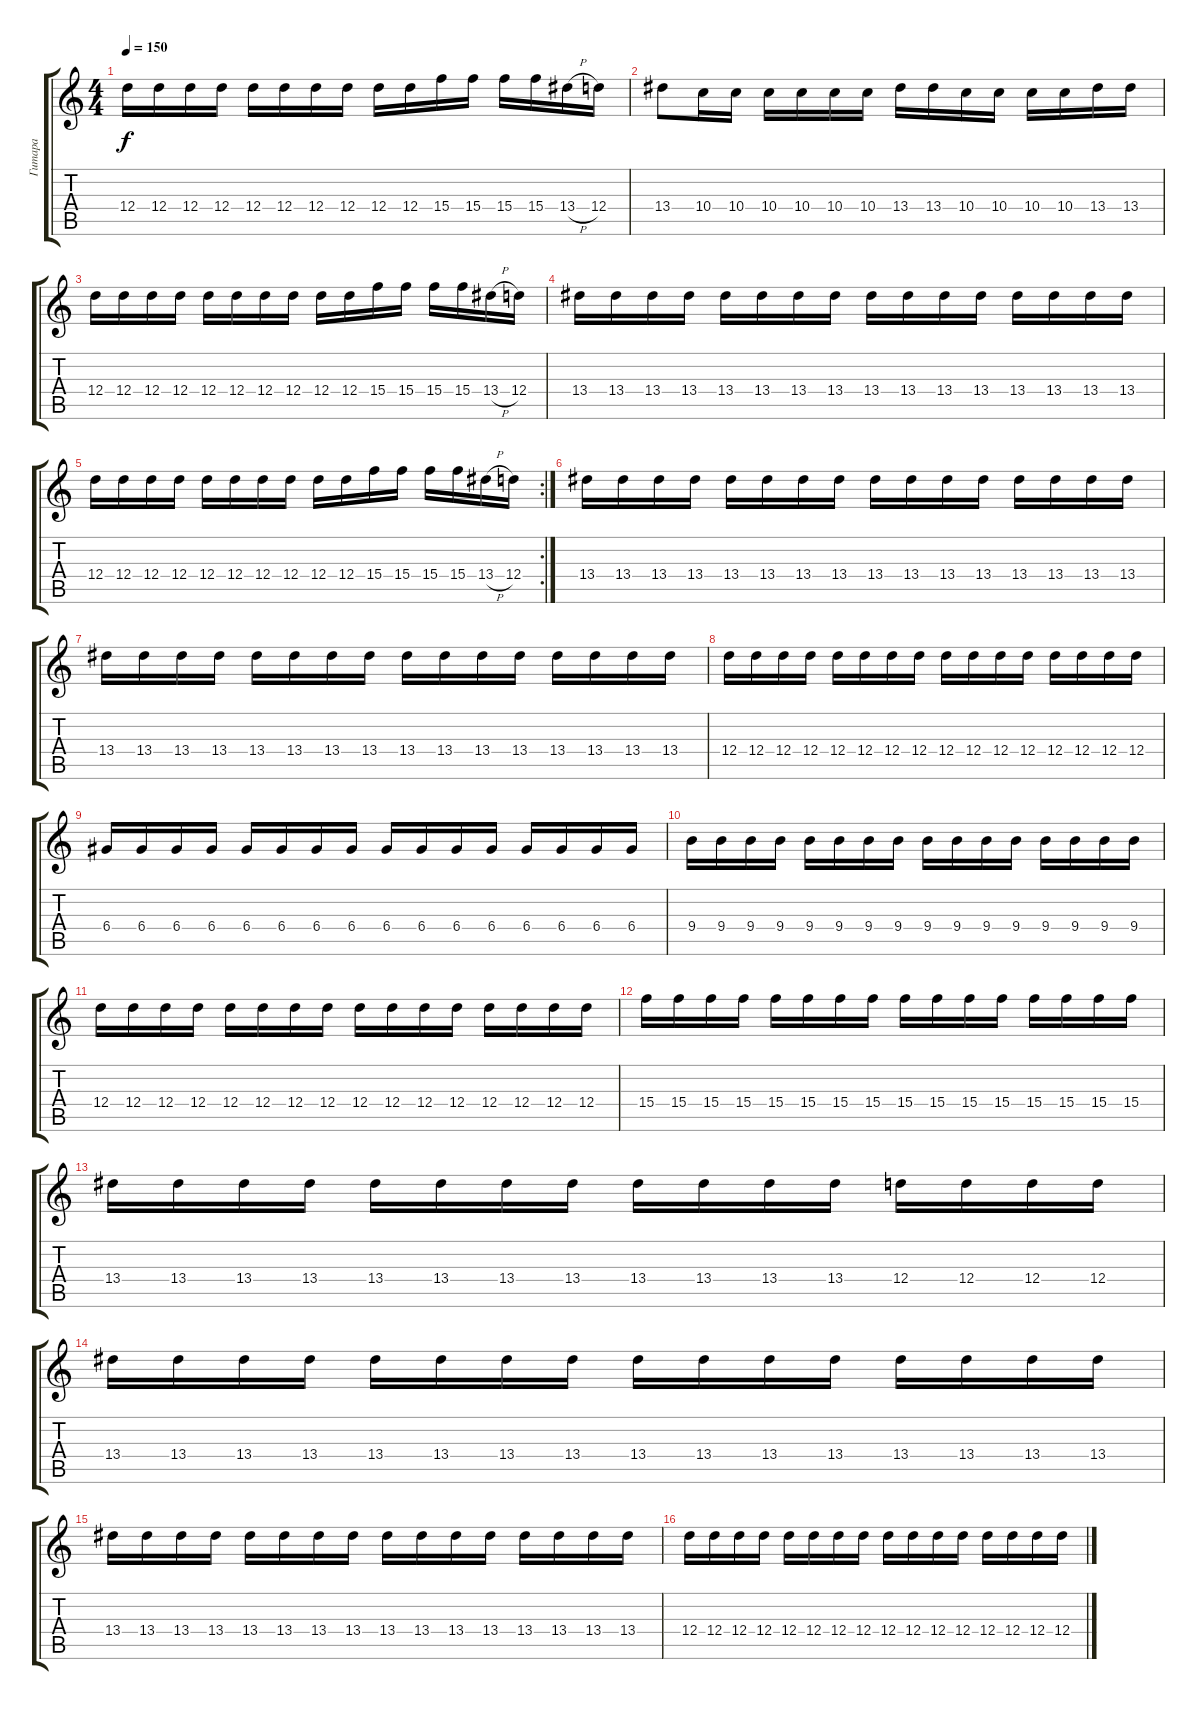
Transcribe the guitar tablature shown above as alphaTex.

\track ("Гитара" "Гитара") {instrument distortionguitar}
\staff {score tabs}
\tuning (E4 B3 G3 D3 A2 E2) {hide}
\ts (4 4)
\tempo 150
\clef g2
\ks c
12.4.16{dy f} 12.4.16 12.4.16 12.4.16 12.4.16 12.4.16 12.4.16 12.4.16 12.4.16 12.4.16 15.4.16 15.4.16 15.4.16 15.4.16 13.4{h}.16 12.4.16 |
13.4.8 10.4.16 10.4.16 10.4.16 10.4.16 10.4.16 10.4.16 13.4.16 13.4.16 10.4.16 10.4.16 10.4.16 10.4.16 13.4.16 13.4.16 |
12.4.16 12.4.16 12.4.16 12.4.16 12.4.16 12.4.16 12.4.16 12.4.16 12.4.16 12.4.16 15.4.16 15.4.16 15.4.16 15.4.16 13.4{h}.16 12.4.16 |
13.4.16 13.4.16 13.4.16 13.4.16 13.4.16 13.4.16 13.4.16 13.4.16 13.4.16 13.4.16 13.4.16 13.4.16 13.4.16 13.4.16 13.4.16 13.4.16 |
\rc 2
12.4.16 12.4.16 12.4.16 12.4.16 12.4.16 12.4.16 12.4.16 12.4.16 12.4.16 12.4.16 15.4.16 15.4.16 15.4.16 15.4.16 13.4{h}.16 12.4.16 |
13.4.16 13.4.16 13.4.16 13.4.16 13.4.16 13.4.16 13.4.16 13.4.16 13.4.16 13.4.16 13.4.16 13.4.16 13.4.16 13.4.16 13.4.16 13.4.16 |
13.4.16 13.4.16 13.4.16 13.4.16 13.4.16 13.4.16 13.4.16 13.4.16 13.4.16 13.4.16 13.4.16 13.4.16 13.4.16 13.4.16 13.4.16 13.4.16 |
12.4.16 12.4.16 12.4.16 12.4.16 12.4.16 12.4.16 12.4.16 12.4.16 12.4.16 12.4.16 12.4.16 12.4.16 12.4.16 12.4.16 12.4.16 12.4.16 |
6.4.16 6.4.16 6.4.16 6.4.16 6.4.16 6.4.16 6.4.16 6.4.16 6.4.16 6.4.16 6.4.16 6.4.16 6.4.16 6.4.16 6.4.16 6.4.16 |
9.4.16 9.4.16 9.4.16 9.4.16 9.4.16 9.4.16 9.4.16 9.4.16 9.4.16 9.4.16 9.4.16 9.4.16 9.4.16 9.4.16 9.4.16 9.4.16 |
12.4.16 12.4.16 12.4.16 12.4.16 12.4.16 12.4.16 12.4.16 12.4.16 12.4.16 12.4.16 12.4.16 12.4.16 12.4.16 12.4.16 12.4.16 12.4.16 |
15.4.16 15.4.16 15.4.16 15.4.16 15.4.16 15.4.16 15.4.16 15.4.16 15.4.16 15.4.16 15.4.16 15.4.16 15.4.16 15.4.16 15.4.16 15.4.16 |
13.4.16 13.4.16 13.4.16 13.4.16 13.4.16 13.4.16 13.4.16 13.4.16 13.4.16 13.4.16 13.4.16 13.4.16 12.4.16 12.4.16 12.4.16 12.4.16 |
13.4.16 13.4.16 13.4.16 13.4.16 13.4.16 13.4.16 13.4.16 13.4.16 13.4.16 13.4.16 13.4.16 13.4.16 13.4.16 13.4.16 13.4.16 13.4.16 |
13.4.16 13.4.16 13.4.16 13.4.16 13.4.16 13.4.16 13.4.16 13.4.16 13.4.16 13.4.16 13.4.16 13.4.16 13.4.16 13.4.16 13.4.16 13.4.16 |
12.4.16 12.4.16 12.4.16 12.4.16 12.4.16 12.4.16 12.4.16 12.4.16 12.4.16 12.4.16 12.4.16 12.4.16 12.4.16 12.4.16 12.4.16 12.4.16
